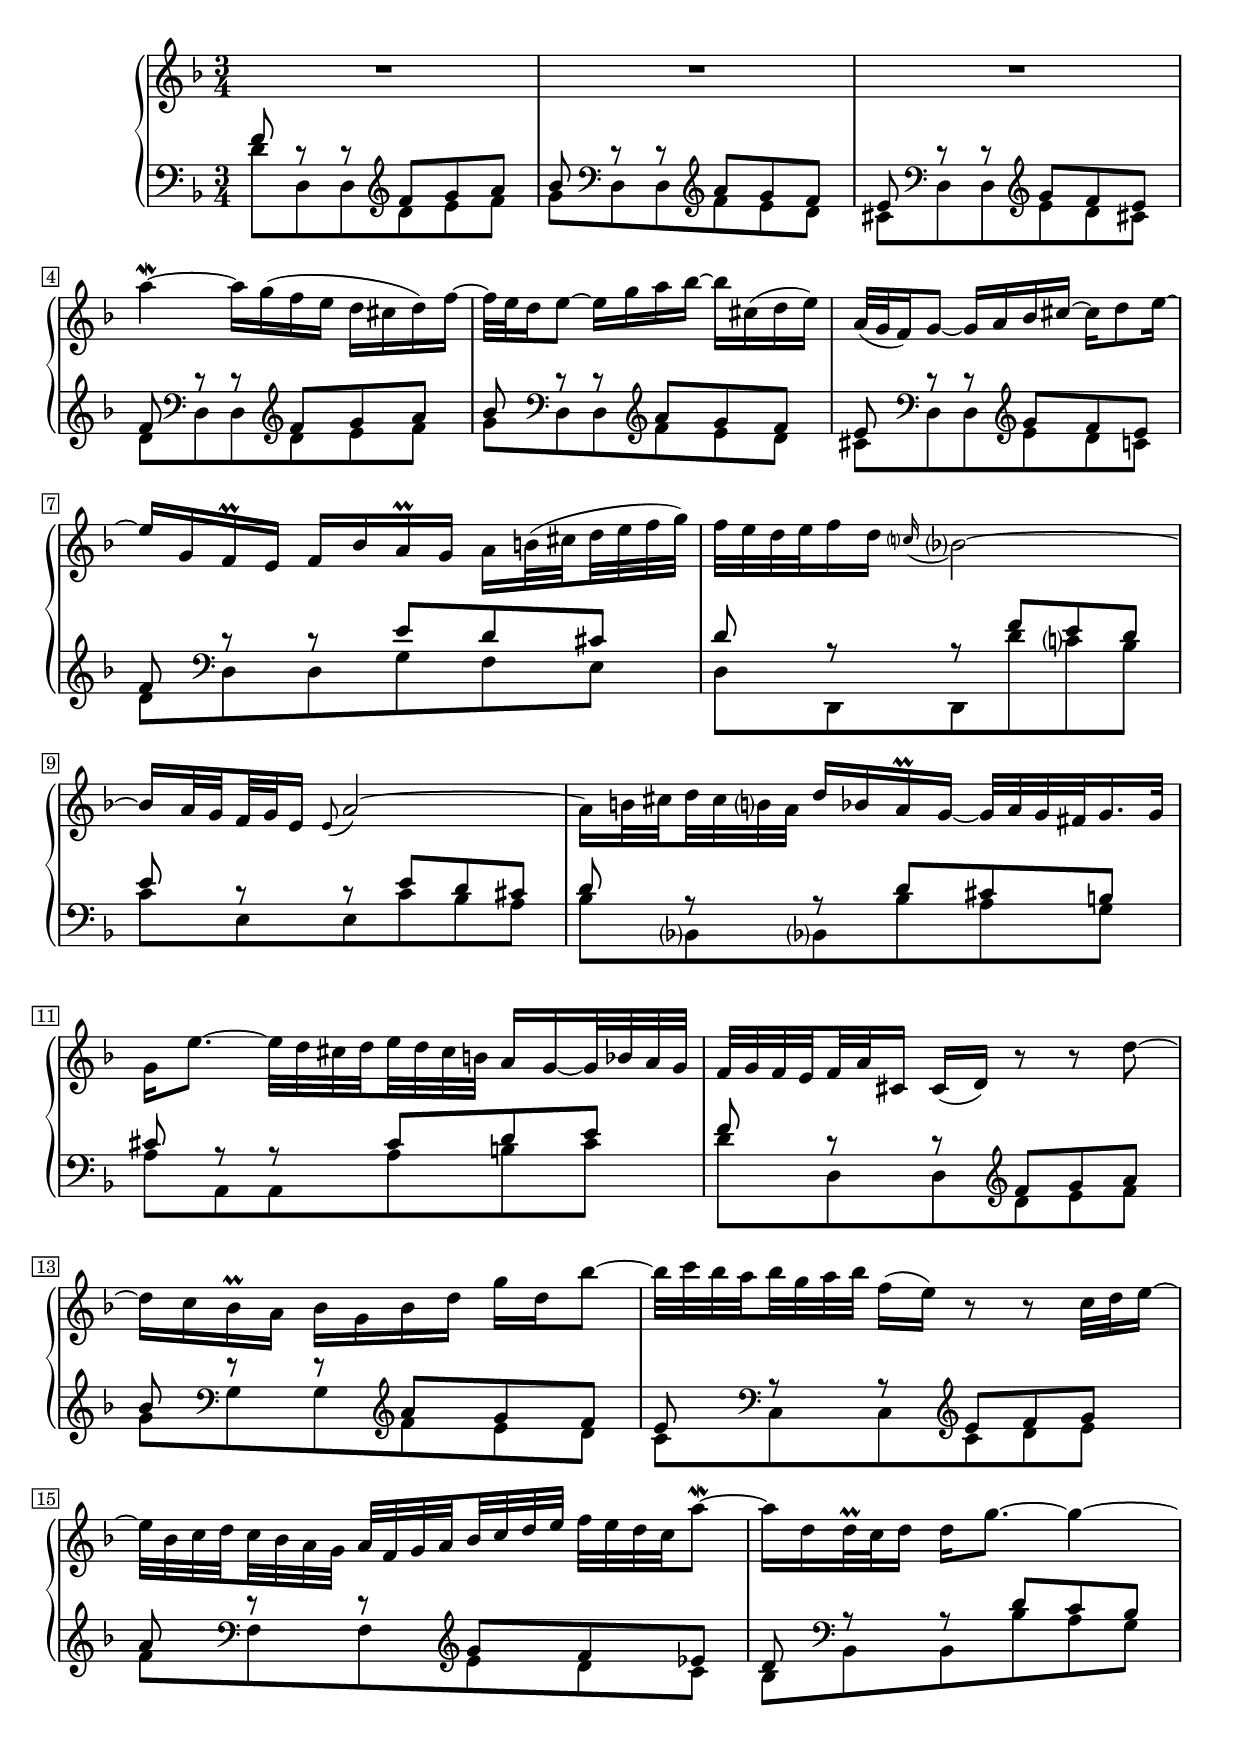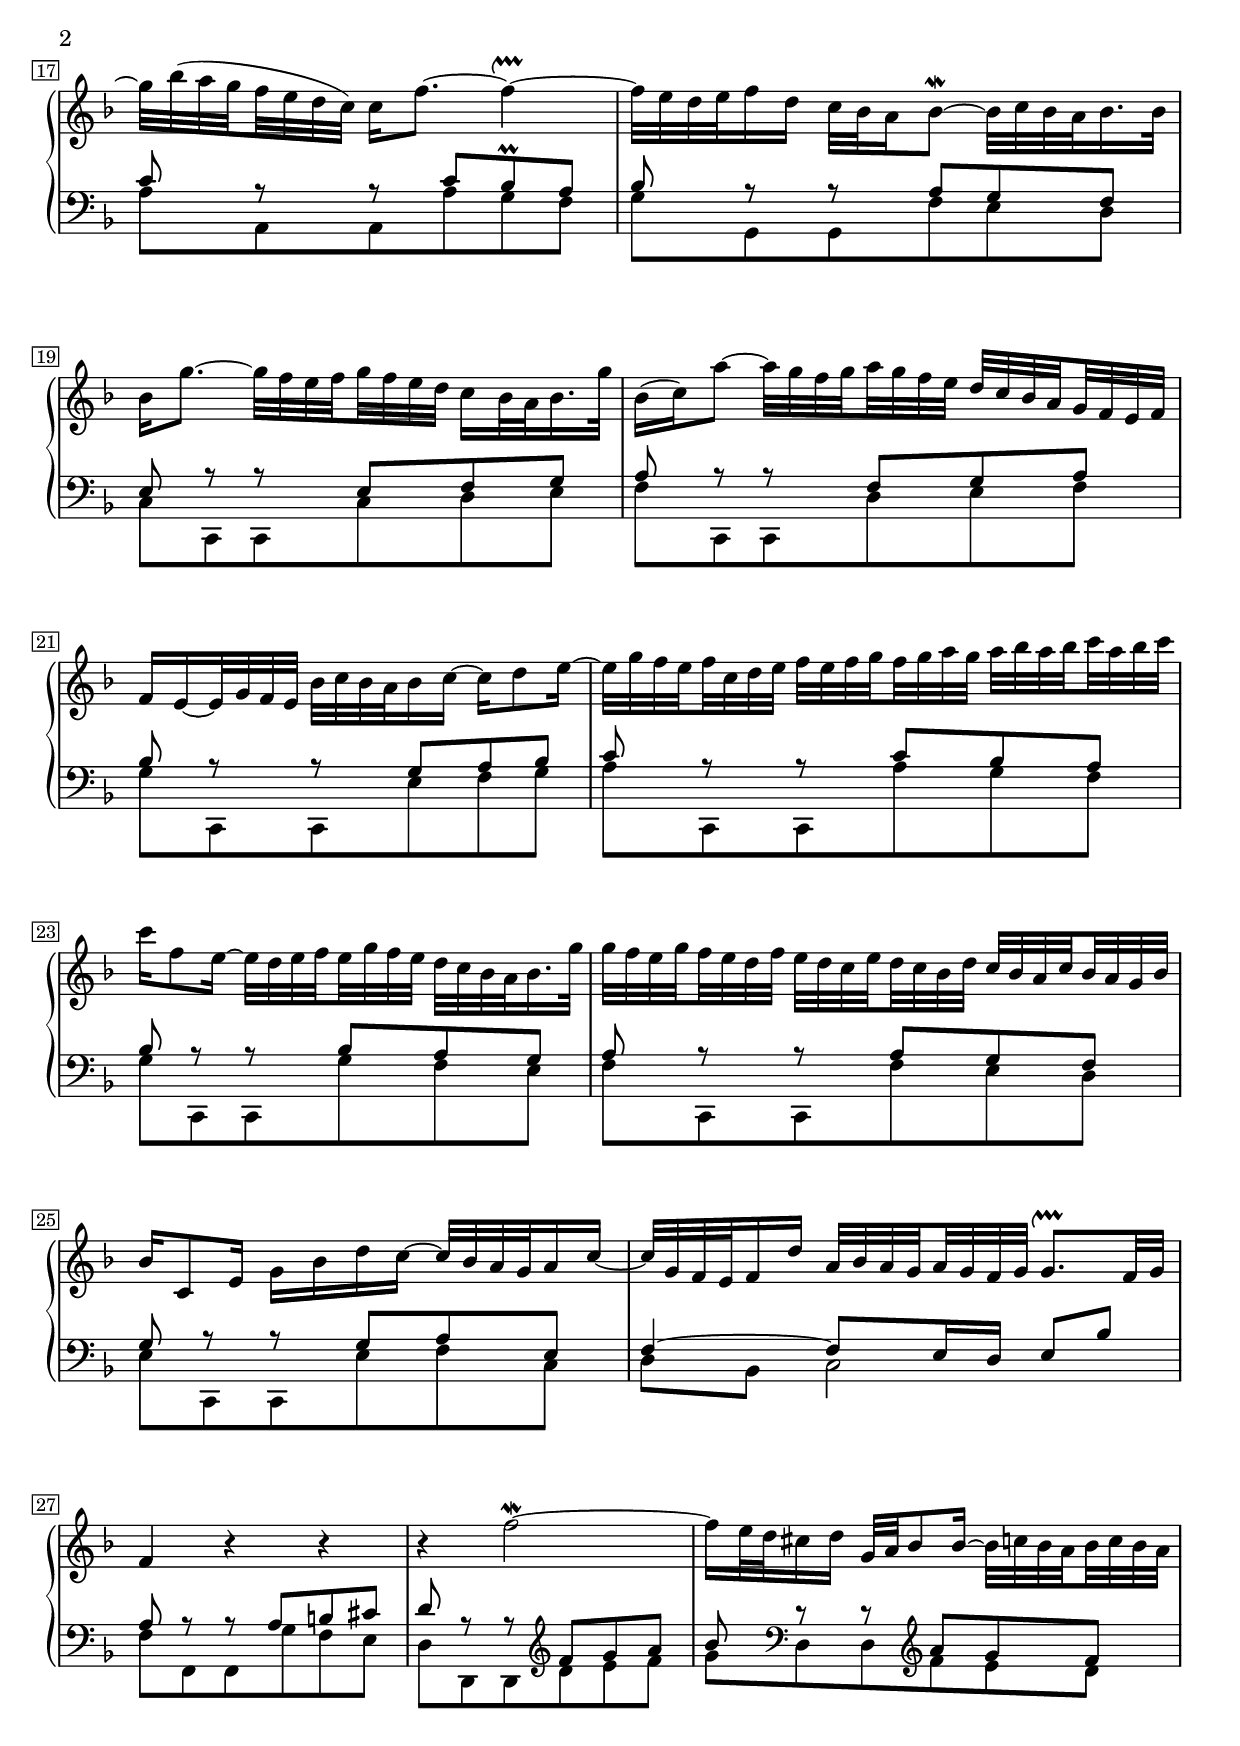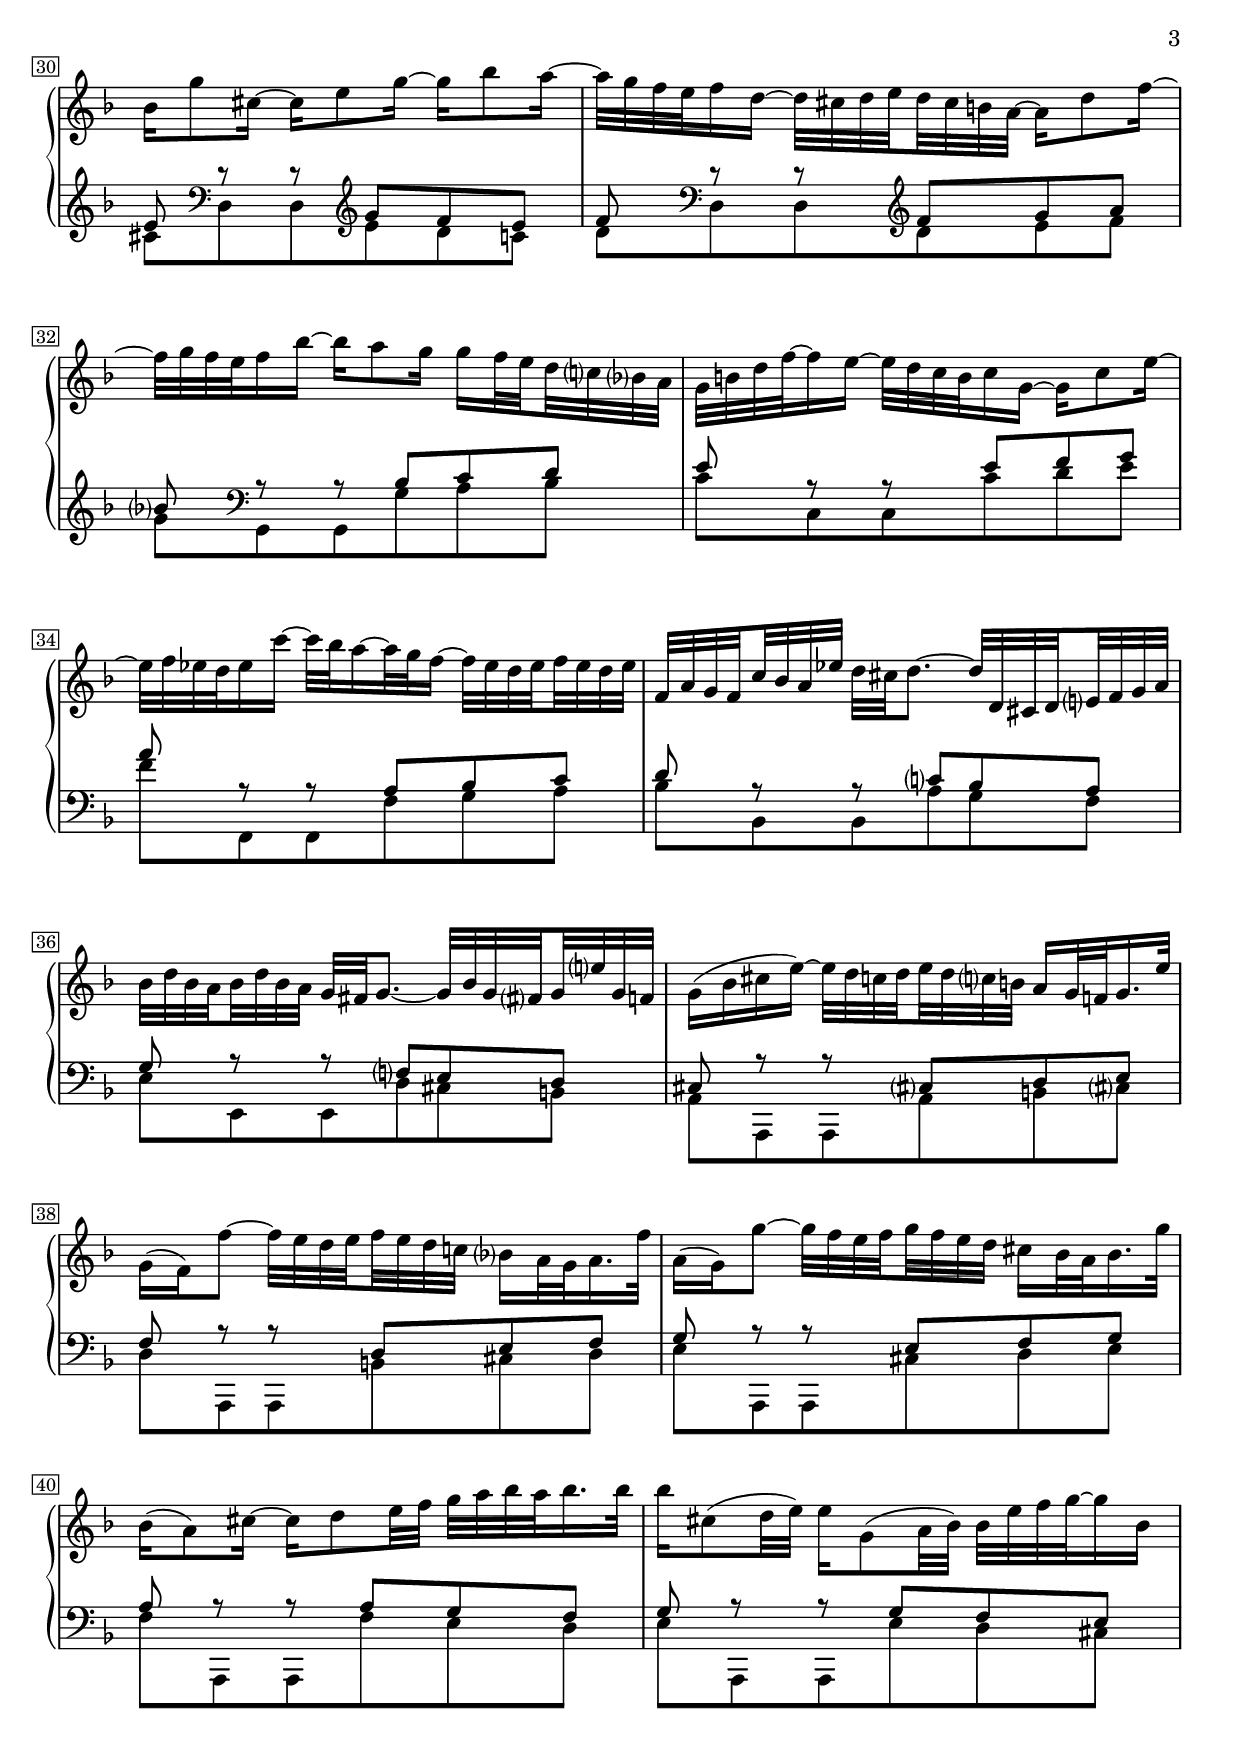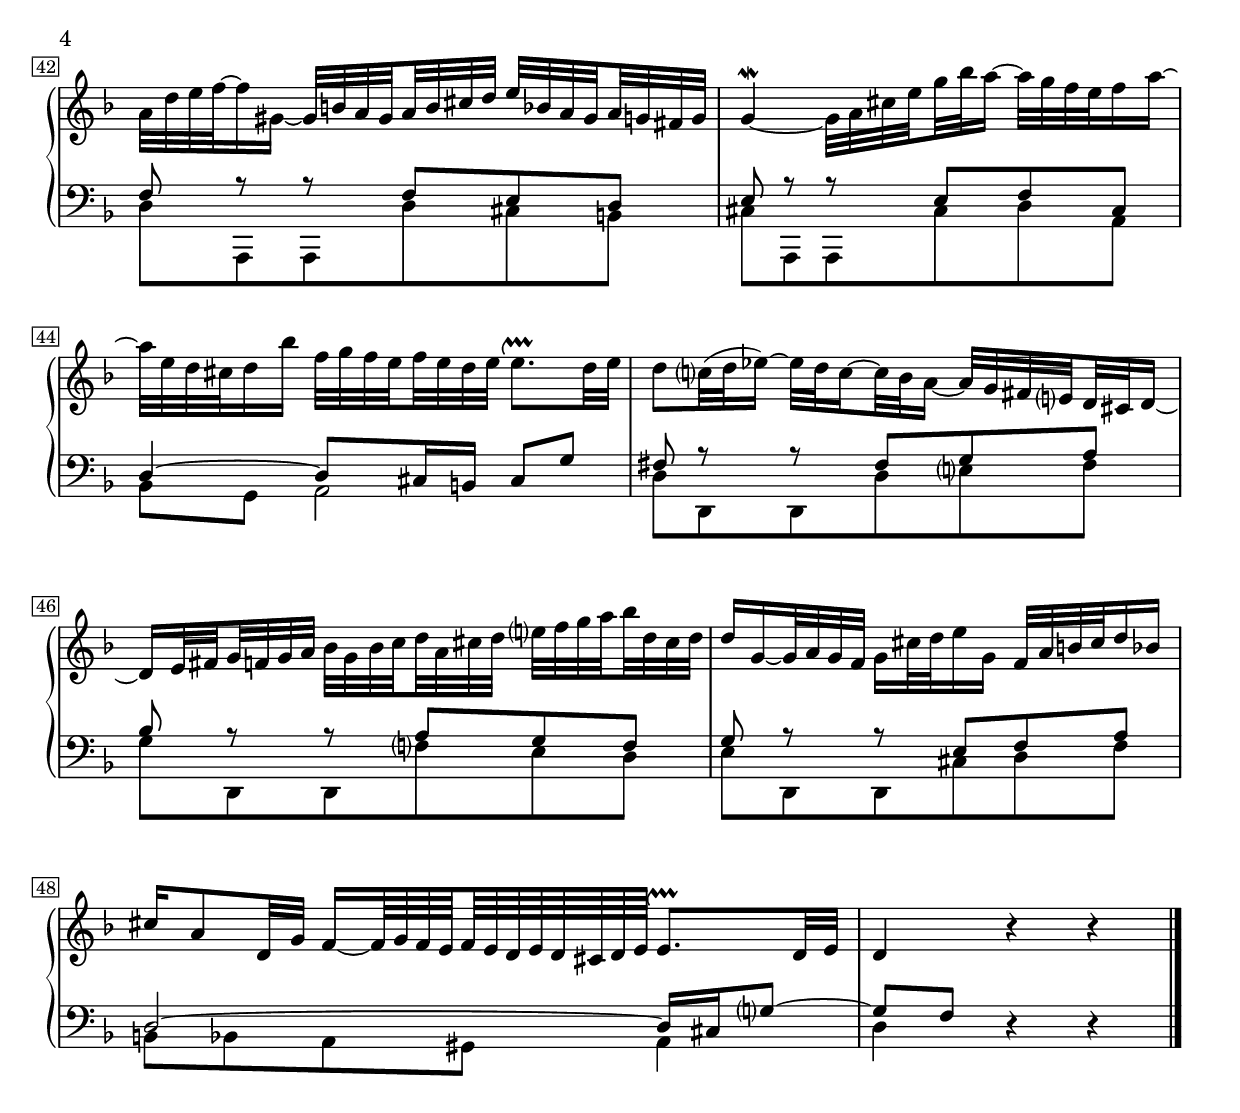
Global = {
  \key d \minor
  \time 3/4
  \include "../global.ly"
}

Upper = \relative c''' {
  \clef treble
  \set baseMoment = #(ly:make-moment 1/8)
  | R2.
  | R |
  | R |
  | a4~\mordent a16 g( f e d cis d) f~
  %5
  | f32 e d16 e8~ e16 g a bes~ bes cis,( d e)
  | a,32( g f16) g8~ g16 a bes cis~ cis d8 e16~
  | e g, f\prall e f bes a\prall g
    \set subdivideBeams = ##t
    a b32( cis d e f g)
    \set subdivideBeams = ##f
  | f e d e f16 d \grace { c( } bes2)~
  | \set subdivideBeams = ##t
    bes16 a32 g f g e16
    \grace { e8( } a2)^~
  %10
  | a16 b32 cis d cis b a
    \set subdivideBeams = ##f
    d16 bes a\prall g~ g32 a g fis g16. g32
  | \set subdivideBeams = ##t
    g16 e'8.~ e32 d cis d e d cis b
    \set subdivideBeams = ##f
    a16 g~ g32 bes a g
  | \set subdivideBeams = ##t
    f32 g f e f a cis,16
    \set subdivideBeams = ##f
    cis16( d) r8 r d'8~
  | d16 c bes\prall a bes g bes d g d bes'8~
  | \set subdivideBeams = ##t
    bes32 c bes a bes g a bes f16( e) r8 r c32 d e16~
  %15
  | e32 bes c d c bes a g a f g a bes c d e f e d c a'8~\mordent
    \set subdivideBeams = ##f
  | a16 d, d32\prall c d16 d g8.~ g4~
  | \set subdivideBeams = ##t
    g32 bes( a g f e d c)
    \set subdivideBeams = ##f
    c16 f8.~ f4~\upprall
  | f32 e d e f16 d c32 bes a16 bes8~\mordent bes32 c bes a bes16. bes32
  | \set subdivideBeams = ##t
    bes16 g'8.~ g32 f e f g f e d
    \set subdivideBeams = ##f
    c16 bes32 a bes16. g'32
  %20
  | \set subdivideBeams = ##t
    bes,16( c) a'8~ a32 g f g a g f e d c bes a g f e f
    \set subdivideBeams = ##f
  | f16 e~ e32 g f e bes' c bes a bes16 c~ c d8 e16~
  | \set subdivideBeams = ##t
    e32 g f e f c d e f e f g f g a g a bes a bes c a bes c
    \set subdivideBeams = ##f
  | c16 f,8 e16~
    \set subdivideBeams = ##t
    e32 d e f e g f e
    \set subdivideBeams = ##f
    d c bes a bes16. g'32
  | \set subdivideBeams = ##t
    g f e g f e d f e d c e d c bes d c bes a c bes a g bes
    \set subdivideBeams = ##f
  %25
  | bes16 c,8 e16 g bes d c~ c32 bes a g a16 c~
  | c32 g f e f16 d'
    \set subdivideBeams = ##t
    a32 bes a g a g f g
    \set subdivideBeams = ##f
    g8.\upprall f32 g
  | f4 r r
  | r f'2~\mordent
  | f16 e32 d cis16 d g,32 a bes8 bes16~
    \set subdivideBeams = ##t
    bes32 c bes a bes c bes a
    \set subdivideBeams = ##f
  %30
  | bes16 g'8 cis,16~ cis e8 g16~ g bes8 a16~
  | a32 g f e f16 d~
    \set subdivideBeams = ##t
    d32 cis d e d cis b a~ a16 d8 f16~
    \set subdivideBeams = ##f
  | f32 g f e f16 bes~ bes a8 g16
    \set subdivideBeams = ##t
    g f32 e d c bes a
    \set subdivideBeams = ##f
  | g b d f~ f16 e~ e32 d c b c16 g~ g c8 e16~
  | e32 f ees d ees16 c'~ c32 bes a16~ a32 g f16~
    \set subdivideBeams = ##t
    f32 ees d ees f ees d ees
  %35
  | f, a g f c' bes a ees' d cis d8.~ d32 d, cis d e f g a
  | bes d bes a bes d bes a g fis g8.~ g32 bes g fis g e' g, f
    \set subdivideBeams = ##f
  | g16( bes cis e~)
    \set subdivideBeams = ##t
    e32 d c d e d c b
    \set subdivideBeams = ##f
    a16 g32 f! g16. e'32
  | g,16( f) f'8~
    \set subdivideBeams = ##t
    f32 e d e f e d c!
    \set subdivideBeams = ##f
    bes16 a32 g a16. f'32
  | a,16( g) g'8~
    \set subdivideBeams = ##t
    g32 f e f g f e d
    \set subdivideBeams = ##f
    cis16 bes32 a bes16. g'32
  %40
  | bes,16( a8) cis16~ cis d8 e32 f g a bes a bes16. bes32
  | bes16 cis,8( d32 e) e16 g,8( a32 bes) bes e f g~ g16 bes,
  | a32 d e f~ f16 gis,~
    \set subdivideBeams = ##t
    gis32 b a gis a b cis d e bes a gis a g fis g
  | g4~\mordent g32 a cis e g bes a16~
    \set subdivideBeams = ##f
    a32 g f e f16 a~
  | a32 e d cis d16 bes'
    \set subdivideBeams = ##t
    f32 g f e f e d e
    \set subdivideBeams = ##f
    e8.\upprall d32 e
  %45
  | \set subdivideBeams = ##t
    d8 c32( d ees16~) ees32 d c16~ c32 bes a16~
    a32 g fis e d cis d16~
    \set subdivideBeams = ##f
  | \set subdivideBeams = ##t
    d16 e32 fis g f g a bes g bes c d a cis d e f g a bes d, cis d
    \set subdivideBeams = ##f
  | d16 g,~ g32 a g f g16 cis32 d e16 g, f32 a b cis d16 bes
  | cis16 a8 d,32 g
    \set subdivideBeams = ##t
    f16~ f64 g f e f e d e d cis d e
    \set subdivideBeams = ##f
    e8.-\upprall d32 e
  | d4 r r
  \fine

% la si do re mi fa sol
%  a b  c  d  e  f  g
}

LowerOneMvtII = \relative c' {
  | f8 r r f g a
  | bes r r a g f
  | e r r g f e
  | f r r f g a
  %5
  | bes r r a g f
  | e r r g f e
  | f r r e d cis
  | d r r f e d
  | e r r e d cis
  %10
  | d r r d cis b
  | cis r r cis d e
  | f r r f g a
  | bes r r a g f
  | e r r e f g
  %15
  | a r r g f ees
  | d r r d c bes
  | c r r c bes\prall a
  | bes r r a g f
  | e r r e f g
  %20
  | a r r f g a
  | bes r r g a bes
  | c r r c bes a
  | bes r r bes a g
  | a r r a g f
  %25
  | g r r g a e
  | f4~ f8 e16 d e8 bes'
  | a r r a b cis
  | d r r f g a
  | bes r r a g f
  %30
  | e r r g f e
  | f r r f g a
  | bes r r bes, c d
  | e r r e f g
  | a r r a, bes c
  %35
  | d r r c bes a
  | g r r f e d
  | cis r r cis d e
  | f r r d e f
  | g r r e f g
  %40
  | a r r a g f
  | g r r g f e
  | f r r f e d
  | e r r e f cis
  | d4~ d8 cis16 b cis8 g'
  %45
  | fis r r fis g a
  | bes r r a g f
  | g r r e f a
  | d,2~ d16 cis g'8~
  | g8 f d4\rest d4\rest
}
LowerTwoMvtII = \relative c' {
  | d8 d, d \clef treble d' e f
  | g \clef bass d, d \clef treble f' e d
  | cis \clef bass d, d \clef treble e' d cis
  | d \clef bass d, d \clef treble d' e f
  %5
  | g \clef bass d, d \clef treble f' e d
  | cis \clef bass d, d \clef treble e' d c
  | d \clef bass d, d g f e
  | d d, d d'' c bes
  | c e, e c' bes a
  %10
  | bes bes, bes bes' a g
  | a a, a a' b cis
  | d d, d \clef treble d' e f
  | g \clef bass g, g \clef treble f' e d
  | c \clef bass c, c \clef treble c' d e
  %15
  | f \clef bass f, f \clef treble e' d c
  | bes \clef bass bes, bes bes' a g
  | a a, a a' g f
  | g g, g f' e d
  | c c, c c' d e
  %20
  | f c, c d' e f
  | g c,, c e' f g
  | a c,, c a'' g f
  | g c,, c g'' f e
  | f c, c f' e d
  %25
  | e c, c e' f c
  | d bes c2
  | f8 f, f g' f e
  | d d, d \clef treble d'' e f
  | g \clef bass d, d \clef treble f' e d
  %30
  | cis \clef bass d, d \clef treble e' d c
  | d \clef bass d, d \clef treble d' e f
  | g \clef bass g,, g g' a bes
  | c c, c c' d e
  | f f,, f f' g a
  %35
  | bes bes, bes a' g f
  | e e, e d' cis b
  | a a, a a' b cis
  | d a, a b' cis d
  | e a,, a cis' d e
  %40
  | f a,, a f'' e d
  | e a,, a e'' d cis
  | d a, a d' cis b
  | cis a, a cis' d a
  | bes8 g a2
  %45
  | d8 d, d d' e fis
  | g d, d f' e d
  | e d, d cis' d f
  | b, bes a gis a4
  | d s s
}

Lower = \relative c' {
  \key d \minor
  \clef bass
  << \LowerOneMvtII \\ \LowerTwoMvtII >>
  \fine
}

\score {
  \new PianoStaff
  <<
    \accidentalStyle Score.piano-cautionary
    \new Staff = "upper" {
      \Global
      \Upper
      \pageBreak
    }
    \new Staff = "lower" {
      \Global
      \Lower
    }
  >>
  \header {
    subtitle = "Andante"
  }
  \layout { }
  \midi {
    \tempo 4 = 33
  }
}
